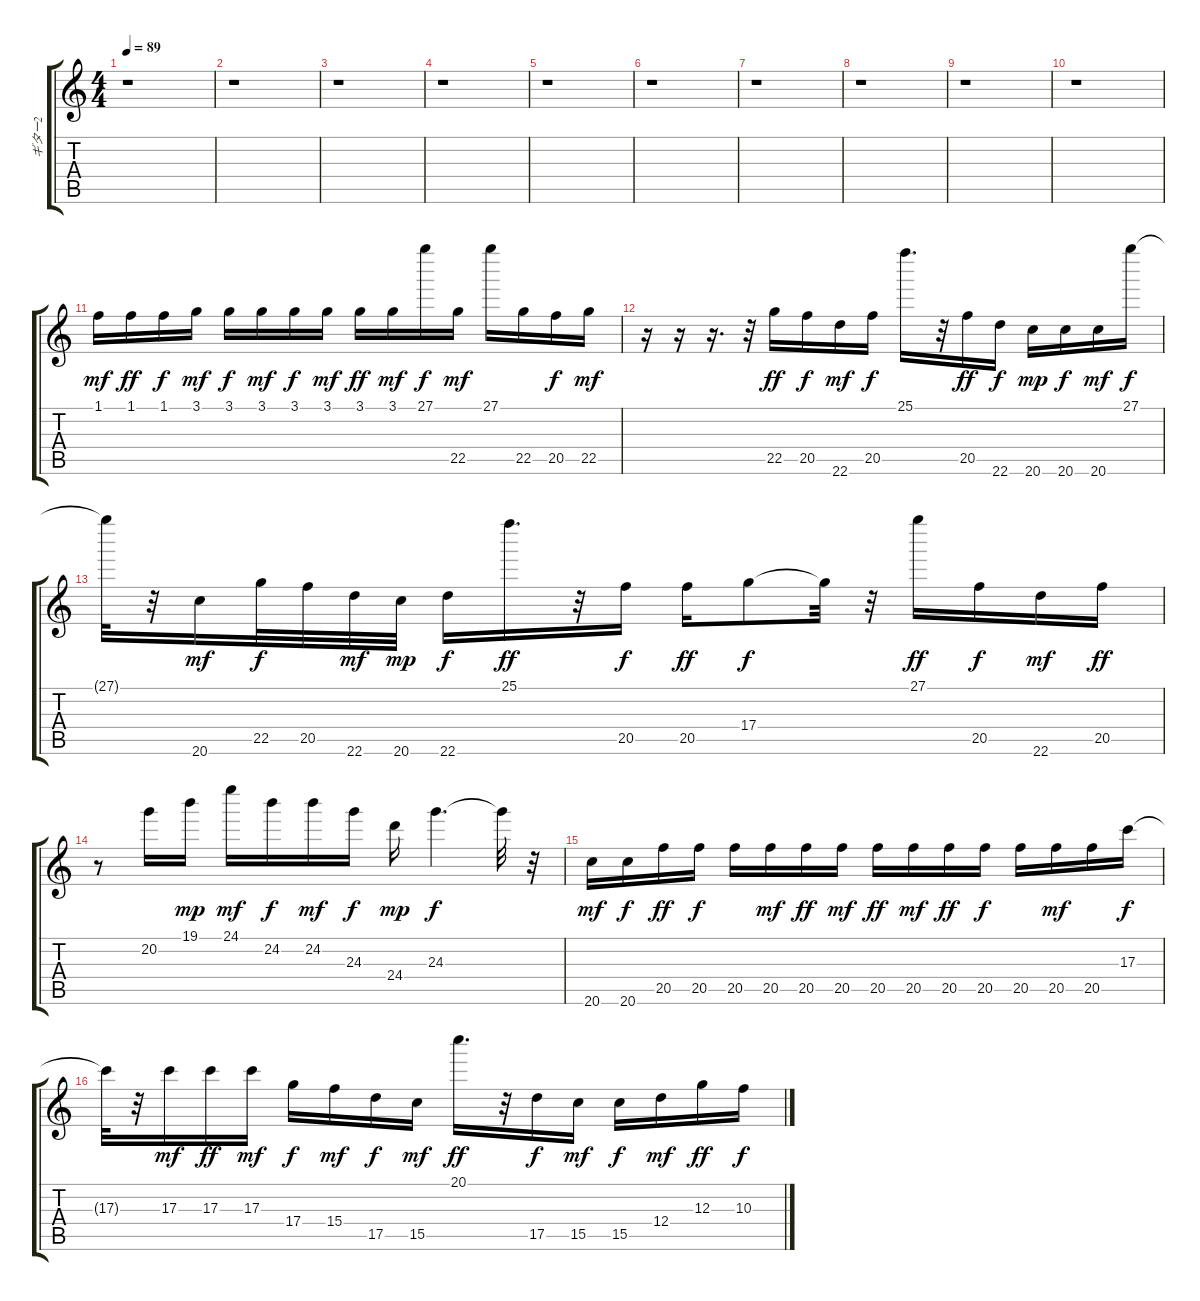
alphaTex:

\track ("ギター2" "ギター2") {instrument distortionguitar}
\staff {score tabs}
\tuning (E4 B3 G3 D3 A2 E2) {hide}
\ts (4 4)
\tempo 89
\clef g2
\ks c
r.1{dy f} |
r.1 |
r.1 |
r.1 |
r.1 |
r.1 |
r.1 |
r.1 |
r.1 |
r.1 |
1.1.16{dy mf} 1.1.16{dy ff} 1.1.16{dy f} 3.1.16{dy mf} 3.1.16{dy f} 3.1.16{dy mf} 3.1.16{dy f} 3.1.16{dy mf} 3.1.16{dy ff} 3.1.16{dy mf} 27.1.16{dy f} 22.5.16{dy mf} 27.1.16 22.5.16 20.5.16{dy f} 22.5.16{dy mf} |
r.16 r.16 r.16{d} r.32 22.5.16{dy ff} 20.5.16{dy f} 22.6.16{dy mf} 20.5.16{dy f} 25.1.16{d} r.32 20.5.16{dy ff} 22.6.16{dy f} 20.6.16{dy mp} 20.6.16{dy f} 20.6.16{dy mf} 27.1.16{dy f} |
27.1{t}.32 r.32 20.6.16{dy mf} 22.5.32{dy f} 20.5.32 22.6.32{dy mf} 20.6.32{dy mp} 22.6.16{dy f} 25.1.16{d dy ff} r.32 20.5.16{dy f} 20.5.16{dy ff} 17.4.8{dy f} 17.4{t}.32 r.32 27.1.16{dy ff} 20.5.16{dy f} 22.6.16{dy mf} 20.5.16{dy ff} |
r.8 20.2.16 19.1.16{dy mp} 24.1.16{dy mf} 24.2.16{dy f} 24.2.16{dy mf} 24.3.16{dy f} 24.4.16{dy mp} 24.3.4{d dy f} 24.3{t}.32 r.32 |
20.6.16{dy mf} 20.6.16{dy f} 20.5.16{dy ff} 20.5.16{dy f} 20.5.16 20.5.16{dy mf} 20.5.16{dy ff} 20.5.16{dy mf} 20.5.16{dy ff} 20.5.16{dy mf} 20.5.16{dy ff} 20.5.16{dy f} 20.5.16 20.5.16{dy mf} 20.5.16 17.3.16{dy f} |
17.3{t}.32 r.32 17.3.16{dy mf} 17.3.16{dy ff} 17.3.16{dy mf} 17.4.16{dy f} 15.4.16{dy mf} 17.5.16{dy f} 15.5.16{dy mf} 20.1.16{d dy ff} r.32 17.5.16{dy f} 15.5.16{dy mf} 15.5.16{dy f} 12.4.16{dy mf} 12.3.16{dy ff} 10.3.16{dy f}
